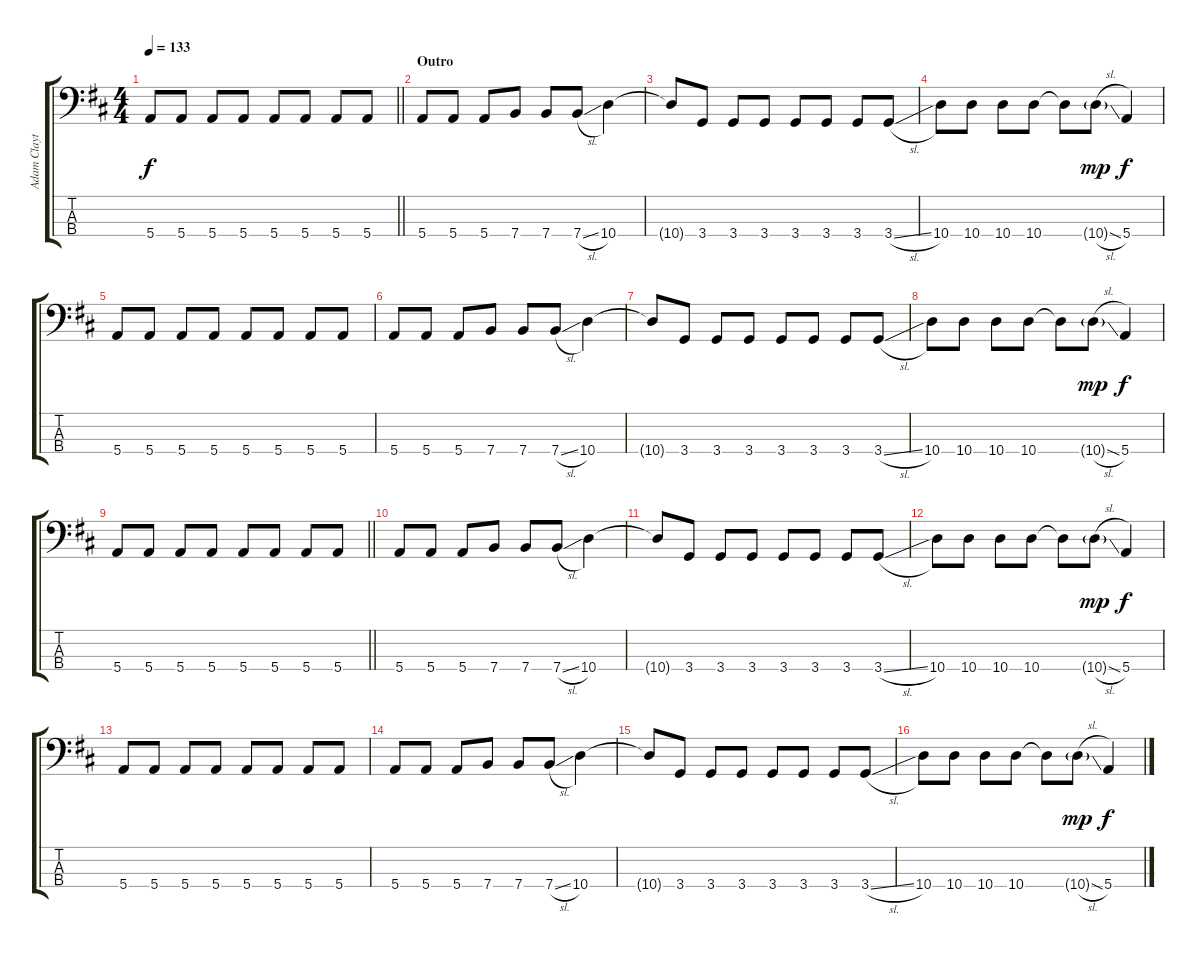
\track ("Adam Clayton" "Adam Clayt") {instrument electricbasspick}
\staff {score tabs}
\tuning (G2 D2 A1 E1) {hide}
\ts (4 4)
\tempo 133
\clef f4
\barLineRight lightlight
\ks d
5.4.8{dy f} 5.4.8 5.4.8 5.4.8 5.4.8 5.4.8 5.4.8 5.4.8 |
\section ("" "Outro")
5.4.8 5.4.8 5.4.8 7.4.8 7.4.8 7.4{sl}.8 10.4.4 |
10.4{t}.8 3.4.8 3.4.8 3.4.8 3.4.8 3.4.8 3.4.8 3.4{sl}.8 |
10.4.8 10.4.8 10.4.8 10.4.8 10.4{t}.8 10.4{sl g}.8{dy mp} 5.4.4{dy f} |
5.4.8 5.4.8 5.4.8 5.4.8 5.4.8 5.4.8 5.4.8 5.4.8 |
5.4.8 5.4.8 5.4.8 7.4.8 7.4.8 7.4{sl}.8 10.4.4 |
10.4{t}.8 3.4.8 3.4.8 3.4.8 3.4.8 3.4.8 3.4.8 3.4{sl}.8 |
10.4.8 10.4.8 10.4.8 10.4.8 10.4{t}.8 10.4{sl g}.8{dy mp} 5.4.4{dy f} |
\barLineRight lightlight
5.4.8 5.4.8 5.4.8 5.4.8 5.4.8 5.4.8 5.4.8 5.4.8 |
5.4.8 5.4.8 5.4.8 7.4.8 7.4.8 7.4{sl}.8 10.4.4 |
10.4{t}.8 3.4.8 3.4.8 3.4.8 3.4.8 3.4.8 3.4.8 3.4{sl}.8 |
10.4.8 10.4.8 10.4.8 10.4.8 10.4{t}.8 10.4{sl g}.8{dy mp} 5.4.4{dy f} |
5.4.8 5.4.8 5.4.8 5.4.8 5.4.8 5.4.8 5.4.8 5.4.8 |
5.4.8 5.4.8 5.4.8 7.4.8 7.4.8 7.4{sl}.8 10.4.4 |
10.4{t}.8 3.4.8 3.4.8 3.4.8 3.4.8 3.4.8 3.4.8 3.4{sl}.8 |
10.4.8 10.4.8 10.4.8 10.4.8 10.4{t}.8 10.4{sl g}.8{dy mp} 5.4.4{dy f}
